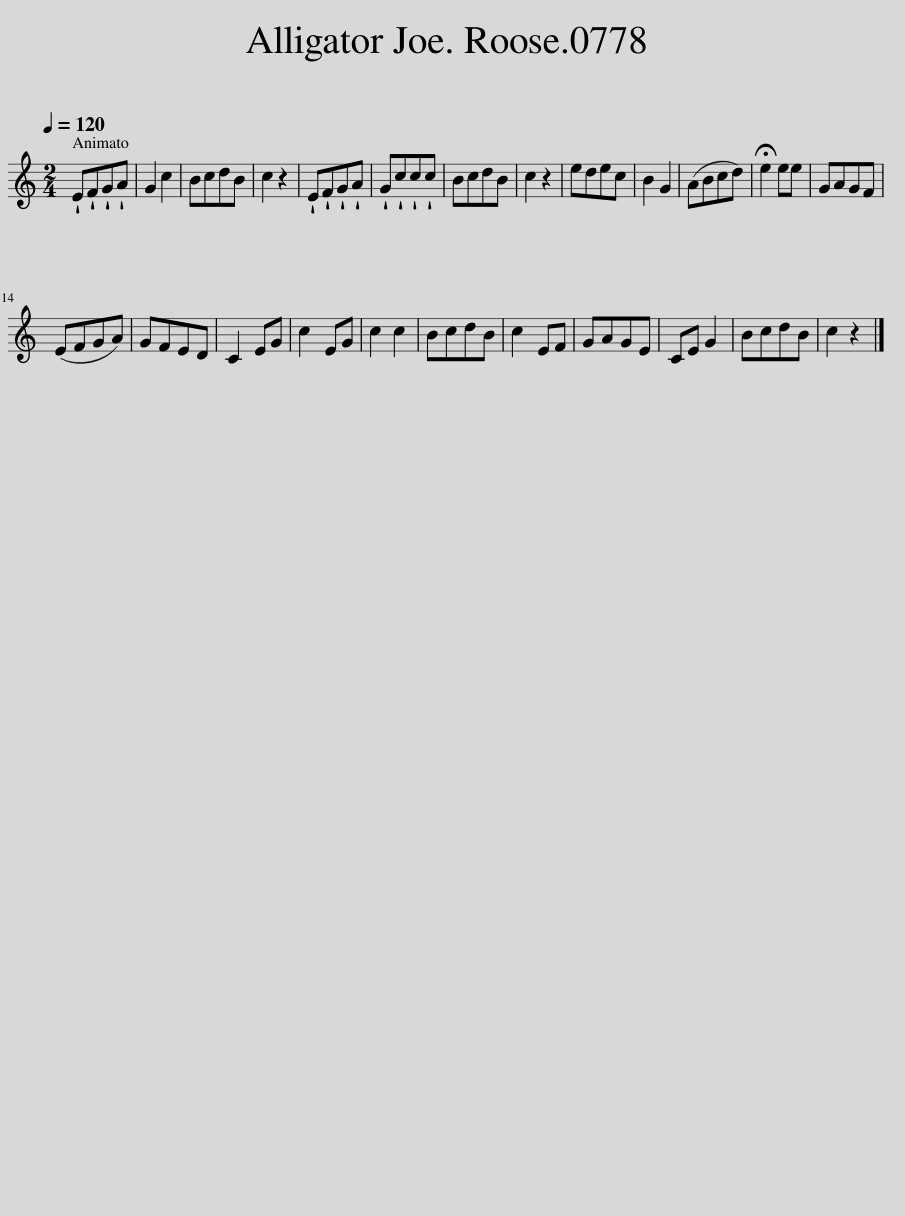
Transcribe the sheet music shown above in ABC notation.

X:1
L:1/8
Q:1/4=120
M:2/4
I:linebreak $
K:C
V:1 treble
V:1
 !wedge!E!wedge!F!wedge!G!wedge!A | G2 c2 | BcdB | c2 z2 | !wedge!E!wedge!F!wedge!G!wedge!A | %5
 !wedge!G!wedge!c!wedge!c!wedge!c | BcdB | c2 z2 | edec | B2 G2 | %10
 (ABcd) | !fermata!e2 ee | GAGF |$ (EFGA) | GFED | %15
 C2 EG | c2 EG | c2 c2 | BcdB | c2 EF | %20
 GAGE | CE G2 | BcdB | c2 z2 |] %24
